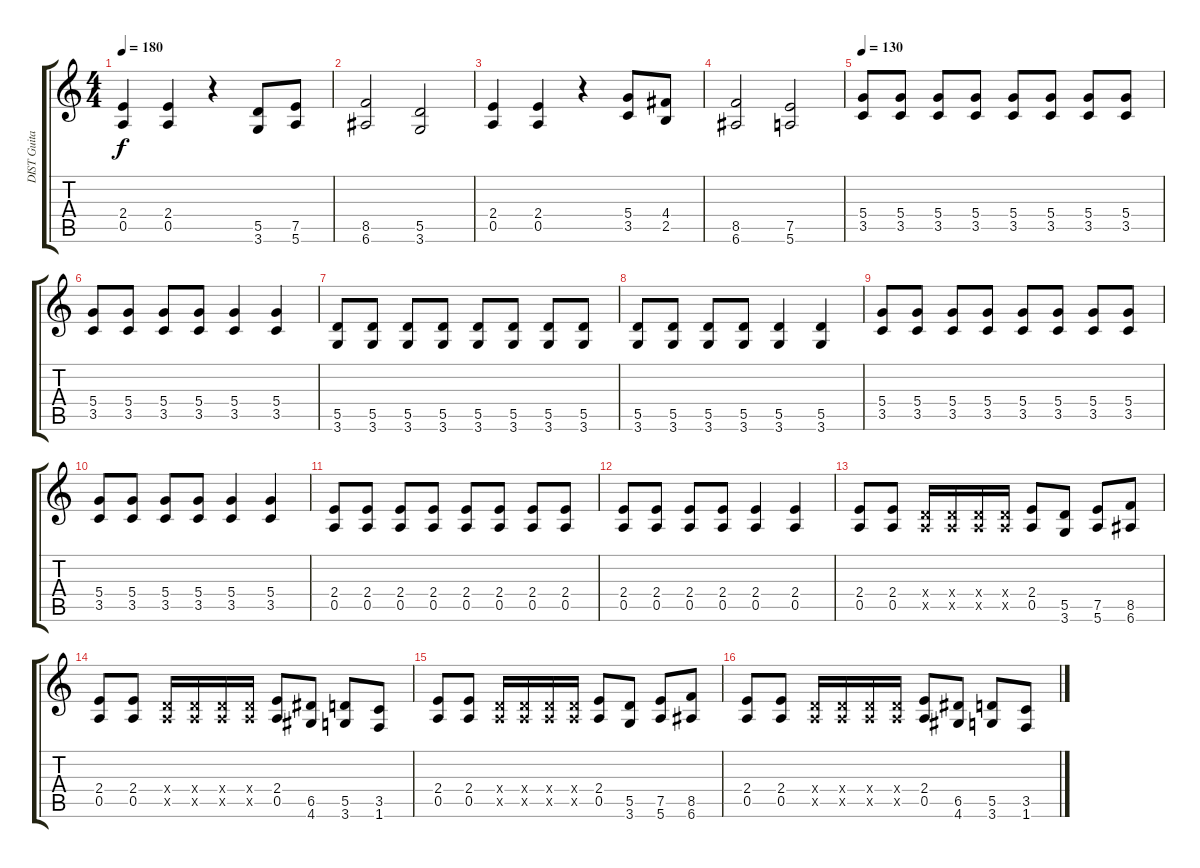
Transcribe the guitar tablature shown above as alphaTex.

\track ("DIST Guitar 2" "DIST Guita") {instrument distortionguitar}
\staff {score tabs}
\tuning (E4 B3 G3 D3 A2 E2) {hide}
\ts (4 4)
\tempo 180
\clef g2
\ks c
(2.4 0.5).4{dy f} (2.4 0.5).4 r.4 (5.5 3.6).8 (7.5 5.6).8 |
(8.5 6.6).2 (5.5 3.6).2 |
(2.4 0.5).4 (2.4 0.5).4 r.4 (5.4 3.5).8 (4.4 2.5).8 |
(8.5 6.6).2 (7.5 5.6).2 |
\tempo 130
(5.4 3.5).8 (5.4 3.5).8 (5.4 3.5).8 (5.4 3.5).8 (5.4 3.5).8 (5.4 3.5).8 (5.4 3.5).8 (5.4 3.5).8 |
(5.4 3.5).8 (5.4 3.5).8 (5.4 3.5).8 (5.4 3.5).8 (5.4 3.5).4 (5.4 3.5).4 |
(5.5 3.6).8 (5.5 3.6).8 (5.5 3.6).8 (5.5 3.6).8 (5.5 3.6).8 (5.5 3.6).8 (5.5 3.6).8 (5.5 3.6).8 |
(5.5 3.6).8 (5.5 3.6).8 (5.5 3.6).8 (5.5 3.6).8 (5.5 3.6).4 (5.5 3.6).4 |
(5.4 3.5).8 (5.4 3.5).8 (5.4 3.5).8 (5.4 3.5).8 (5.4 3.5).8 (5.4 3.5).8 (5.4 3.5).8 (5.4 3.5).8 |
(5.4 3.5).8 (5.4 3.5).8 (5.4 3.5).8 (5.4 3.5).8 (5.4 3.5).4 (5.4 3.5).4 |
(2.4 0.5).8 (2.4 0.5).8 (2.4 0.5).8 (2.4 0.5).8 (2.4 0.5).8 (2.4 0.5).8 (2.4 0.5).8 (2.4 0.5).8 |
(2.4 0.5).8 (2.4 0.5).8 (2.4 0.5).8 (2.4 0.5).8 (2.4 0.5).4 (2.4 0.5).4 |
(2.4 0.5).8 (2.4 0.5).8 (0.4{x} 0.5{x}).16 (0.4{x} 0.5{x}).16 (0.4{x} 0.5{x}).16 (0.4{x} 0.5{x}).16 (2.4 0.5).8 (5.5 3.6).8 (7.5 5.6).8 (8.5 6.6).8 |
(2.4 0.5).8 (2.4 0.5).8 (0.4{x} 0.5{x}).16 (0.4{x} 0.5{x}).16 (0.4{x} 0.5{x}).16 (0.4{x} 0.5{x}).16 (2.4 0.5).8 (6.5 4.6).8 (5.5 3.6).8 (3.5 1.6).8 |
(2.4 0.5).8 (2.4 0.5).8 (0.4{x} 0.5{x}).16 (0.4{x} 0.5{x}).16 (0.4{x} 0.5{x}).16 (0.4{x} 0.5{x}).16 (2.4 0.5).8 (5.5 3.6).8 (7.5 5.6).8 (8.5 6.6).8 |
(2.4 0.5).8 (2.4 0.5).8 (0.4{x} 0.5{x}).16 (0.4{x} 0.5{x}).16 (0.4{x} 0.5{x}).16 (0.4{x} 0.5{x}).16 (2.4 0.5).8 (6.5 4.6).8 (5.5 3.6).8 (3.5 1.6).8
